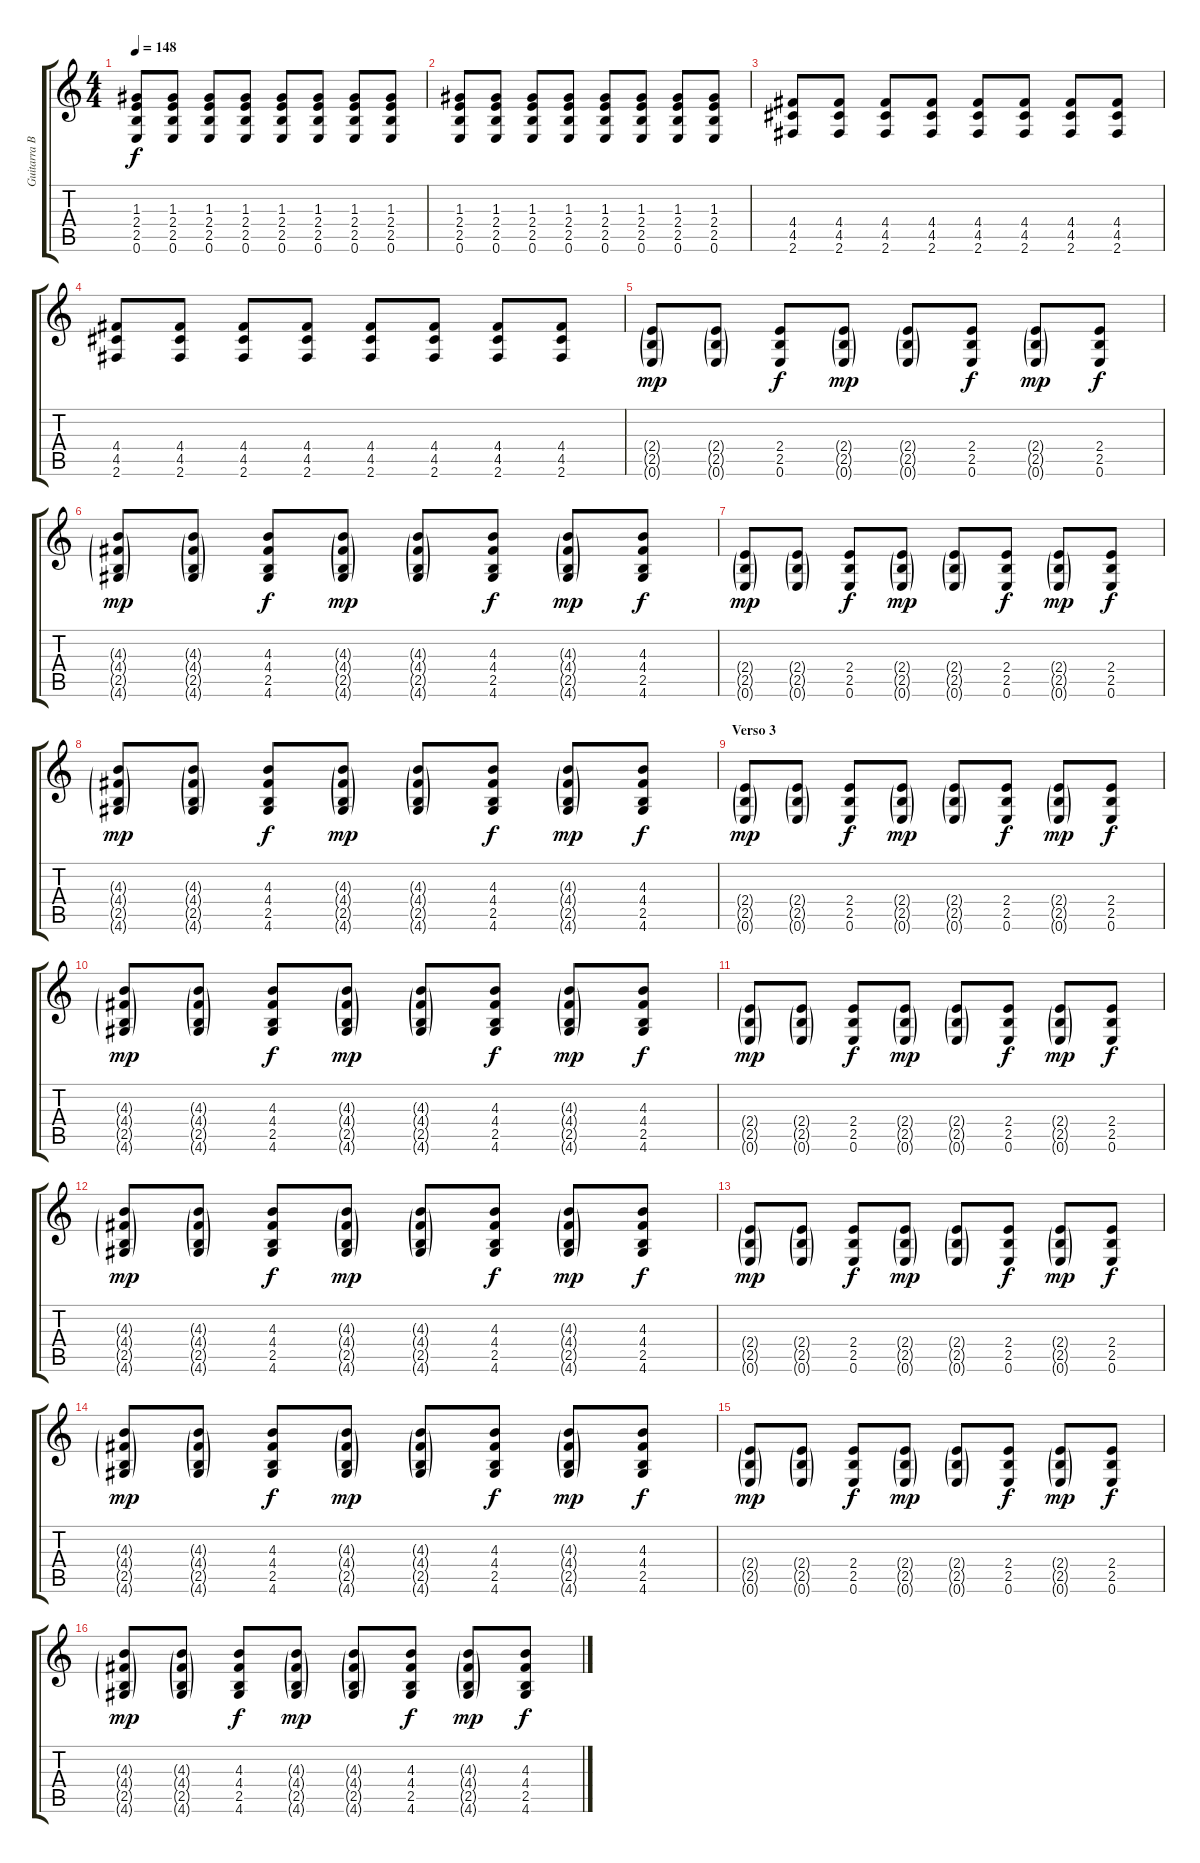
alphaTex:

\track ("Guitarra Base" "Guitarra B") {instrument distortionguitar}
\staff {score tabs}
\tuning (E4 B3 G3 D3 A2 E2) {hide}
\ts (4 4)
\tempo 148
\clef g2
\ks c
(1.3 2.4 2.5 0.6).8{dy f} (1.3 2.4 2.5 0.6).8 (1.3 2.4 2.5 0.6).8 (1.3 2.4 2.5 0.6).8 (1.3 2.4 2.5 0.6).8 (1.3 2.4 2.5 0.6).8 (1.3 2.4 2.5 0.6).8 (1.3 2.4 2.5 0.6).8 |
(1.3 2.4 2.5 0.6).8 (1.3 2.4 2.5 0.6).8 (1.3 2.4 2.5 0.6).8 (1.3 2.4 2.5 0.6).8 (1.3 2.4 2.5 0.6).8 (1.3 2.4 2.5 0.6).8 (1.3 2.4 2.5 0.6).8 (1.3 2.4 2.5 0.6).8 |
(4.4 4.5 2.6).8 (4.4 4.5 2.6).8 (4.4 4.5 2.6).8 (4.4 4.5 2.6).8 (4.4 4.5 2.6).8 (4.4 4.5 2.6).8 (4.4 4.5 2.6).8 (4.4 4.5 2.6).8 |
(4.4 4.5 2.6).8 (4.4 4.5 2.6).8 (4.4 4.5 2.6).8 (4.4 4.5 2.6).8 (4.4 4.5 2.6).8 (4.4 4.5 2.6).8 (4.4 4.5 2.6).8 (4.4 4.5 2.6).8 |
(2.4{g} 2.5{g} 0.6{g}).8{dy mp} (2.4{g} 2.5{g} 0.6{g}).8 (2.4 2.5 0.6).8{dy f} (2.4{g} 2.5{g} 0.6{g}).8{dy mp} (2.4{g} 2.5{g} 0.6{g}).8 (2.4 2.5 0.6).8{dy f} (2.4{g} 2.5{g} 0.6{g}).8{dy mp} (2.4 2.5 0.6).8{dy f} |
(4.3{g} 4.4{g} 2.5{g} 4.6{g}).8{dy mp} (4.3{g} 4.4{g} 2.5{g} 4.6{g}).8 (4.3 4.4 2.5 4.6).8{dy f} (4.3{g} 4.4{g} 2.5{g} 4.6{g}).8{dy mp} (4.3{g} 4.4{g} 2.5{g} 4.6{g}).8 (4.3 4.4 2.5 4.6).8{dy f} (4.3{g} 4.4{g} 2.5{g} 4.6{g}).8{dy mp} (4.3 4.4 2.5 4.6).8{dy f} |
(2.4{g} 2.5{g} 0.6{g}).8{dy mp} (2.4{g} 2.5{g} 0.6{g}).8 (2.4 2.5 0.6).8{dy f} (2.4{g} 2.5{g} 0.6{g}).8{dy mp} (2.4{g} 2.5{g} 0.6{g}).8 (2.4 2.5 0.6).8{dy f} (2.4{g} 2.5{g} 0.6{g}).8{dy mp} (2.4 2.5 0.6).8{dy f} |
(4.3{g} 4.4{g} 2.5{g} 4.6{g}).8{dy mp} (4.3{g} 4.4{g} 2.5{g} 4.6{g}).8 (4.3 4.4 2.5 4.6).8{dy f} (4.3{g} 4.4{g} 2.5{g} 4.6{g}).8{dy mp} (4.3{g} 4.4{g} 2.5{g} 4.6{g}).8 (4.3 4.4 2.5 4.6).8{dy f} (4.3{g} 4.4{g} 2.5{g} 4.6{g}).8{dy mp} (4.3 4.4 2.5 4.6).8{dy f} |
\section ("" "Verso 3")
(2.4{g} 2.5{g} 0.6{g}).8{dy mp} (2.4{g} 2.5{g} 0.6{g}).8 (2.4 2.5 0.6).8{dy f} (2.4{g} 2.5{g} 0.6{g}).8{dy mp} (2.4{g} 2.5{g} 0.6{g}).8 (2.4 2.5 0.6).8{dy f} (2.4{g} 2.5{g} 0.6{g}).8{dy mp} (2.4 2.5 0.6).8{dy f} |
(4.3{g} 4.4{g} 2.5{g} 4.6{g}).8{dy mp} (4.3{g} 4.4{g} 2.5{g} 4.6{g}).8 (4.3 4.4 2.5 4.6).8{dy f} (4.3{g} 4.4{g} 2.5{g} 4.6{g}).8{dy mp} (4.3{g} 4.4{g} 2.5{g} 4.6{g}).8 (4.3 4.4 2.5 4.6).8{dy f} (4.3{g} 4.4{g} 2.5{g} 4.6{g}).8{dy mp} (4.3 4.4 2.5 4.6).8{dy f} |
(2.4{g} 2.5{g} 0.6{g}).8{dy mp} (2.4{g} 2.5{g} 0.6{g}).8 (2.4 2.5 0.6).8{dy f} (2.4{g} 2.5{g} 0.6{g}).8{dy mp} (2.4{g} 2.5{g} 0.6{g}).8 (2.4 2.5 0.6).8{dy f} (2.4{g} 2.5{g} 0.6{g}).8{dy mp} (2.4 2.5 0.6).8{dy f} |
(4.3{g} 4.4{g} 2.5{g} 4.6{g}).8{dy mp} (4.3{g} 4.4{g} 2.5{g} 4.6{g}).8 (4.3 4.4 2.5 4.6).8{dy f} (4.3{g} 4.4{g} 2.5{g} 4.6{g}).8{dy mp} (4.3{g} 4.4{g} 2.5{g} 4.6{g}).8 (4.3 4.4 2.5 4.6).8{dy f} (4.3{g} 4.4{g} 2.5{g} 4.6{g}).8{dy mp} (4.3 4.4 2.5 4.6).8{dy f} |
(2.4{g} 2.5{g} 0.6{g}).8{dy mp} (2.4{g} 2.5{g} 0.6{g}).8 (2.4 2.5 0.6).8{dy f} (2.4{g} 2.5{g} 0.6{g}).8{dy mp} (2.4{g} 2.5{g} 0.6{g}).8 (2.4 2.5 0.6).8{dy f} (2.4{g} 2.5{g} 0.6{g}).8{dy mp} (2.4 2.5 0.6).8{dy f} |
(4.3{g} 4.4{g} 2.5{g} 4.6{g}).8{dy mp} (4.3{g} 4.4{g} 2.5{g} 4.6{g}).8 (4.3 4.4 2.5 4.6).8{dy f} (4.3{g} 4.4{g} 2.5{g} 4.6{g}).8{dy mp} (4.3{g} 4.4{g} 2.5{g} 4.6{g}).8 (4.3 4.4 2.5 4.6).8{dy f} (4.3{g} 4.4{g} 2.5{g} 4.6{g}).8{dy mp} (4.3 4.4 2.5 4.6).8{dy f} |
(2.4{g} 2.5{g} 0.6{g}).8{dy mp} (2.4{g} 2.5{g} 0.6{g}).8 (2.4 2.5 0.6).8{dy f} (2.4{g} 2.5{g} 0.6{g}).8{dy mp} (2.4{g} 2.5{g} 0.6{g}).8 (2.4 2.5 0.6).8{dy f} (2.4{g} 2.5{g} 0.6{g}).8{dy mp} (2.4 2.5 0.6).8{dy f} |
(4.3{g} 4.4{g} 2.5{g} 4.6{g}).8{dy mp} (4.3{g} 4.4{g} 2.5{g} 4.6{g}).8 (4.3 4.4 2.5 4.6).8{dy f} (4.3{g} 4.4{g} 2.5{g} 4.6{g}).8{dy mp} (4.3{g} 4.4{g} 2.5{g} 4.6{g}).8 (4.3 4.4 2.5 4.6).8{dy f} (4.3{g} 4.4{g} 2.5{g} 4.6{g}).8{dy mp} (4.3 4.4 2.5 4.6).8{dy f}
